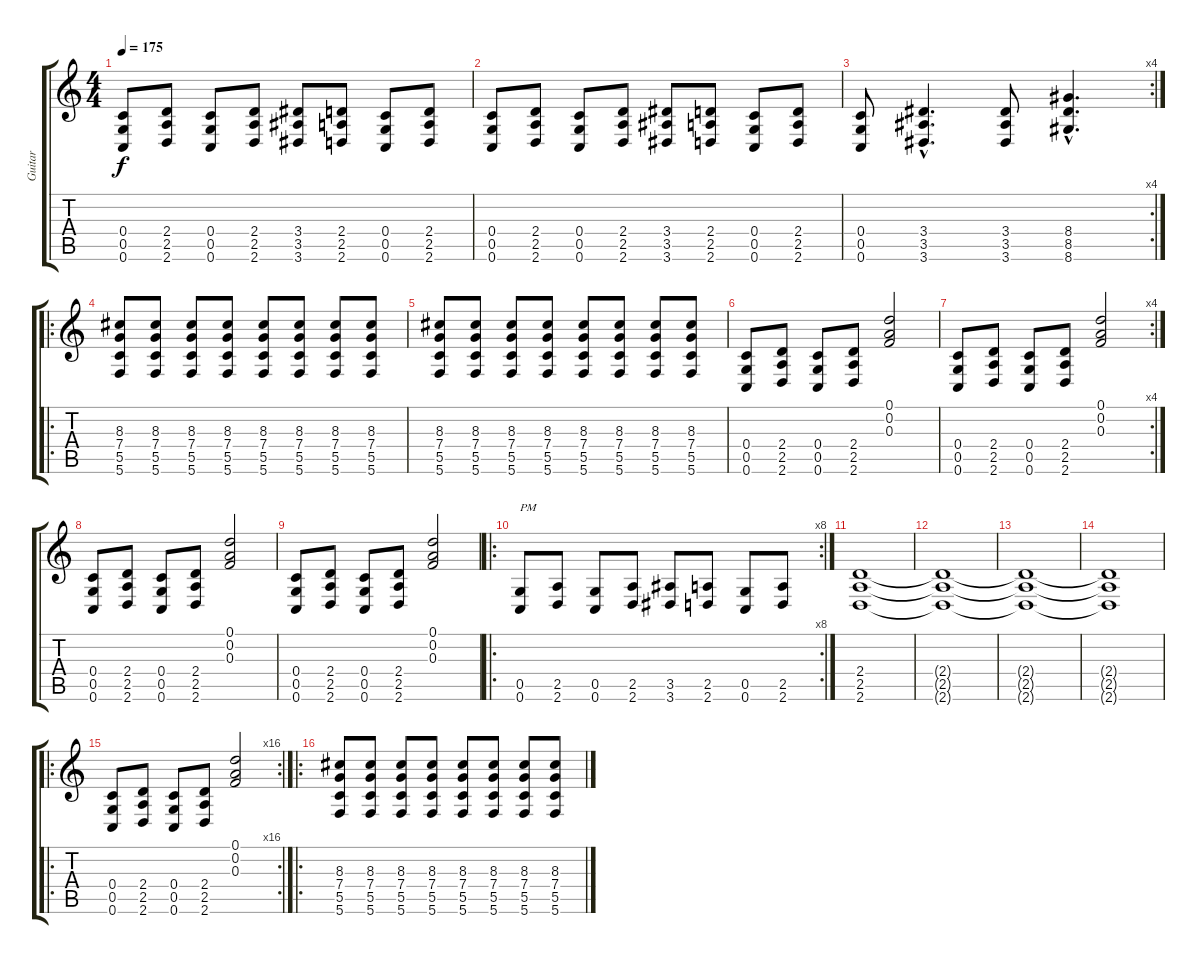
\track ("Guitar" "Guitar") {instrument distortionguitar}
\staff {score tabs}
\tuning (D4 A3 F3 C3 G2 C2) {hide}
\ts (4 4)
\tempo 175
\clef g2
\ks c
(0.4 0.5 0.6).8{dy f} (2.4 2.5 2.6).8 (0.4 0.5 0.6).8 (2.4 2.5 2.6).8 (3.4 3.5 3.6).8 (2.4 2.5 2.6).8 (0.4 0.5 0.6).8 (2.4 2.5 2.6).8 |
(0.4 0.5 0.6).8 (2.4 2.5 2.6).8 (0.4 0.5 0.6).8 (2.4 2.5 2.6).8 (3.4 3.5 3.6).8 (2.4 2.5 2.6).8 (0.4 0.5 0.6).8 (2.4 2.5 2.6).8 |
\rc 4
(0.4 0.5 0.6).8 (3.4{hac} 3.5{hac} 3.6{hac}).4{d} (3.4 3.5 3.6).8 (8.4{hac} 8.5{hac} 8.6{hac}).4{d} |
\ro
(8.3 7.4 5.5 5.6).8 (8.3 7.4 5.5 5.6).8 (8.3 7.4 5.5 5.6).8 (8.3 7.4 5.5 5.6).8 (8.3 7.4 5.5 5.6).8 (8.3 7.4 5.5 5.6).8 (8.3 7.4 5.5 5.6).8 (8.3 7.4 5.5 5.6).8 |
(8.3 7.4 5.5 5.6).8 (8.3 7.4 5.5 5.6).8 (8.3 7.4 5.5 5.6).8 (8.3 7.4 5.5 5.6).8 (8.3 7.4 5.5 5.6).8 (8.3 7.4 5.5 5.6).8 (8.3 7.4 5.5 5.6).8 (8.3 7.4 5.5 5.6).8 |
(0.4 0.5 0.6).8 (2.4 2.5 2.6).8 (0.4 0.5 0.6).8 (2.4 2.5 2.6).8 (0.1 0.2 0.3).2 |
\rc 4
(0.4 0.5 0.6).8 (2.4 2.5 2.6).8 (0.4 0.5 0.6).8 (2.4 2.5 2.6).8 (0.1 0.2 0.3).2 |
(0.4 0.5 0.6).8 (2.4 2.5 2.6).8 (0.4 0.5 0.6).8 (2.4 2.5 2.6).8 (0.1 0.2 0.3).2 |
(0.4 0.5 0.6).8 (2.4 2.5 2.6).8 (0.4 0.5 0.6).8 (2.4 2.5 2.6).8 (0.1 0.2 0.3).2 |
\ro
\rc 8
(0.5 0.6).8{txt "PM"} (2.5 2.6).8 (0.5 0.6).8 (2.5 2.6).8 (3.5 3.6).8 (2.5 2.6).8 (0.5 0.6).8 (2.5 2.6).8 |
(2.4 2.5 2.6).1 |
(2.4{t} 2.5{t} 2.6{t}).1 |
(2.4{t} 2.5{t} 2.6{t}).1 |
(2.4{t} 2.5{t} 2.6{t}).1 |
\ro
\rc 16
(0.4 0.5 0.6).8 (2.4 2.5 2.6).8 (0.4 0.5 0.6).8 (2.4 2.5 2.6).8 (0.1 0.2 0.3).2 |
\ro
(8.3 7.4 5.5 5.6).8 (8.3 7.4 5.5 5.6).8 (8.3 7.4 5.5 5.6).8 (8.3 7.4 5.5 5.6).8 (8.3 7.4 5.5 5.6).8 (8.3 7.4 5.5 5.6).8 (8.3 7.4 5.5 5.6).8 (8.3 7.4 5.5 5.6).8
